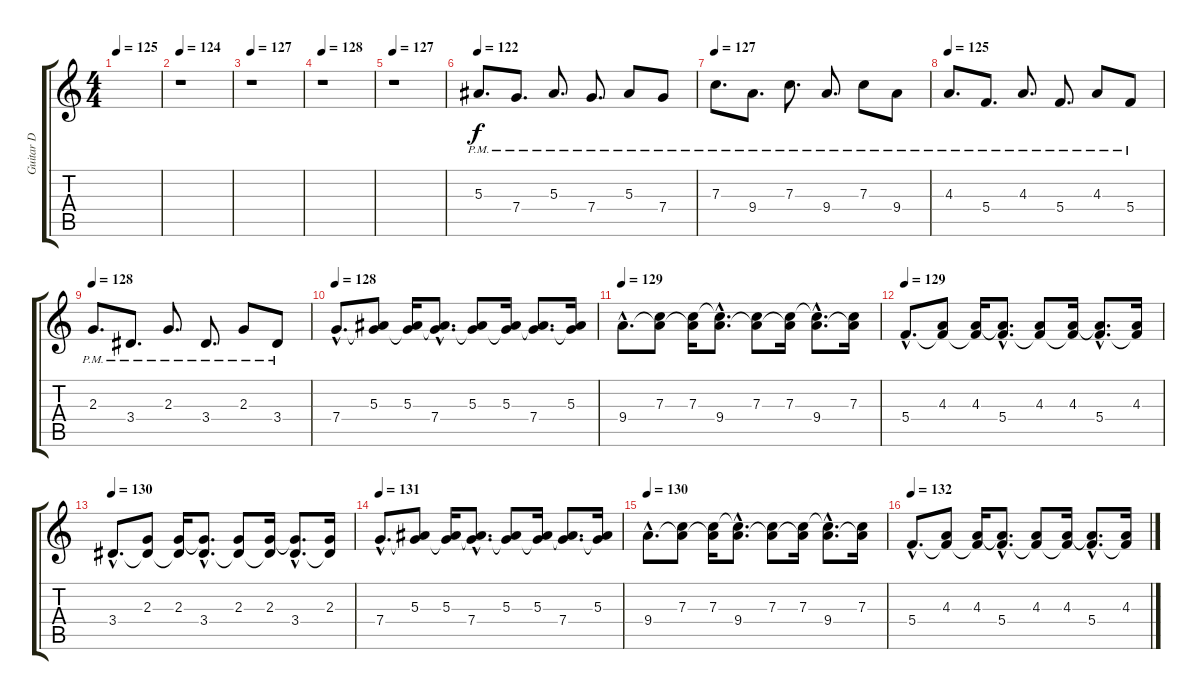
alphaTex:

\track ("Guitar D" "Guitar D") {instrument overdrivenguitar}
\staff {score tabs}
\tuning (D4 A3 F3 C3 G2 C2) {hide}
\ts (4 4)
\tempo 125
\clef g2
\ks c
|
\tempo 124
r.1 |
\tempo 127
r.1 |
\tempo 128
r.1 |
\tempo 127
r.1 |
\tempo 122
5.3{pm}.8{d} 7.4{pm}.8{d} 5.3{pm}.8{d} 7.4{pm}.8{d} 5.3{pm}.8 7.4{pm}.8 |
\tempo 127
7.3{pm}.8{d} 9.4{pm}.8{d} 7.3{pm}.8{d} 9.4{pm}.8{d} 7.3{pm}.8 9.4{pm}.8 |
\tempo 125
4.3{pm}.8{d} 5.4{pm}.8{d} 4.3{pm}.8{d} 5.4{pm}.8{d} 4.3{pm}.8 5.4{pm}.8 |
\tempo 128
2.3{pm}.8{d} 3.4{pm}.8{d} 2.3{pm}.8{d} 3.4{pm}.8{d} 2.3{pm}.8 3.4{pm}.8 |
\tempo 128
7.4{hac}.8{d} (5.3 7.4{t}).8 (5.3 7.4{t}).16 (5.3{hac t} 7.4).8{d} (5.3 7.4{t}).8 (5.3 7.4{t}).16 (5.3{t} 7.4).8{d} (5.3 7.4{t}).16 |
\tempo 129
9.4{hac}.8{d} (7.3 9.4{t}).8 (7.3 9.4{t}).16 (7.3{hac t} 9.4).8{d} (7.3 9.4{t}).8 (7.3 9.4{t}).16 (7.3{hac t} 9.4).8{d} (7.3 9.4{t}).16 |
\tempo 129
5.4{hac}.8{d} (4.3 5.4{t}).8 (4.3 5.4{t}).16 (4.3{hac t} 5.4).8{d} (4.3 5.4{t}).8 (4.3 5.4{t}).16 (4.3{hac t} 5.4).8{d} (4.3 5.4{t}).16 |
\tempo 130
3.4{hac}.8{d} (2.3 3.4{t}).8 (2.3 3.4{t}).16 (2.3{hac t} 3.4).8{d} (2.3 3.4{t}).8 (2.3 3.4{t}).16 (2.3{hac t} 3.4).8{d} (2.3 3.4{t}).16 |
\tempo 131
7.4{hac}.8{d} (5.3 7.4{t}).8 (5.3 7.4{t}).16 (5.3{hac t} 7.4).8{d} (5.3 7.4{t}).8 (5.3 7.4{t}).16 (5.3{t} 7.4).8{d} (5.3 7.4{t}).16 |
\tempo 130
9.4{hac}.8{d} (7.3 9.4{t}).8 (7.3 9.4{t}).16 (7.3{hac t} 9.4).8{d} (7.3 9.4{t}).8 (7.3 9.4{t}).16 (7.3{hac t} 9.4).8{d} (7.3 9.4{t}).16 |
\tempo 132
5.4{hac}.8{d} (4.3 5.4{t}).8 (4.3 5.4{t}).16 (4.3{hac t} 5.4).8{d} (4.3 5.4{t}).8 (4.3 5.4{t}).16 (4.3{hac t} 5.4).8{d} (4.3 5.4{t}).16
